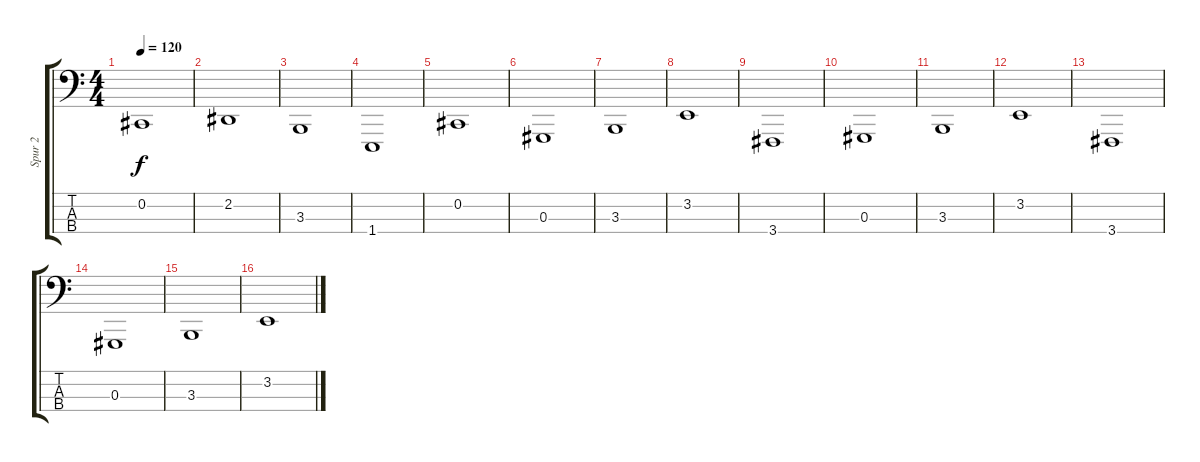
\track ("Spur 2" "Spur 2") {instrument synthstrings1}
\staff {score tabs}
\tuning (Gb2 Db2 Ab1 Eb1) {hide}
\ts (4 4)
\tempo 120
\clef f4
\ks c
0.2.1{dy f} |
2.2.1 |
3.3.1 |
1.4.1 |
0.2.1 |
0.3.1 |
3.3.1 |
3.2.1 |
3.4.1 |
0.3.1 |
3.3.1 |
3.2.1 |
3.4.1 |
0.3.1 |
3.3.1 |
3.2.1
